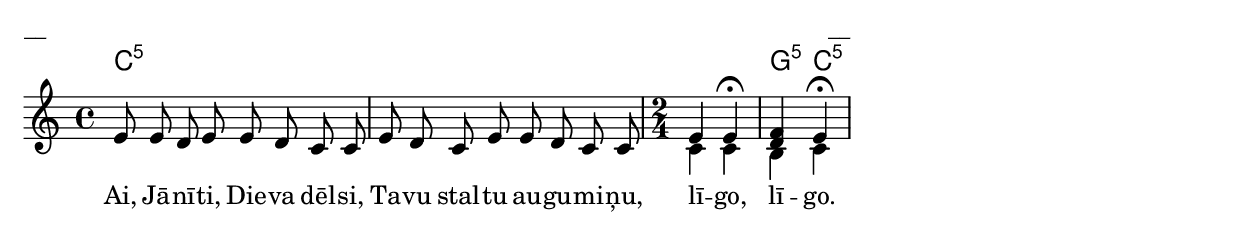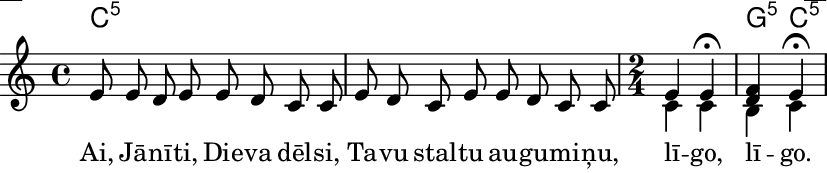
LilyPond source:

\version "2.13.18"
#(ly:set-option 'crop #t)

%\header {
%    title = "Ai, Jānīti, Dieva dēls"
%}
% Katrīna Riekstiņa, #46 (Grodi)
\paper {
line-width = 14\cm
left-margin = 0.4\cm
between-system-padding = 0.1\cm
between-system-space = 0.1\cm
}
\layout {
indent = #0
ragged-last = ##f
}


voiceA = \relative c' {
\clef "treble"
\key c \major
\time 4/4
e8 e d e e d c c | e8 d c e e d c c 
\time 2/4
e4 e\fermata | <<d4 f>> e\fermata  
} 

voiceB = \relative c' {
\clef "treble"
\key c \major
\time 4/4
s1 | s1 
\time 2/4
c4 c | b4 c
} 


lyricA = \lyricmode {
Ai, Jā -- nī -- ti, Die -- va dēl -- si, 
Ta -- vu stal -- tu au -- gu -- mi -- ņu, 
lī -- go, lī -- go. 
}

chordsA = \chordmode {
\time 4/4
c1:5 | c1:5 |
\time 2/4
c2:5 | g4:5 c4:5 |
}

fullScore = <<
\new ChordNames { 
\set chordChanges = ##t
\chordsA 
}
\new Staff {
<<
\new Voice = "voiceA" { \voiceOne \autoBeamOff \voiceA }
\new Voice = "voiceB" { \voiceTwo \autoBeamOff \voiceB }
\new Lyrics \lyricsto "voiceA" \lyricA
>>
}
>>

\score {
\fullScore
\header { piece = "__" opus = "__" }
}
\markup { \with-color #(x11-color 'white) \sans \smaller "__" }
\score {
\unfoldRepeats
\fullScore
\midi {
\context { \Staff \remove "Staff_performer" }
\context { \Voice \consists "Staff_performer" }
}
}



